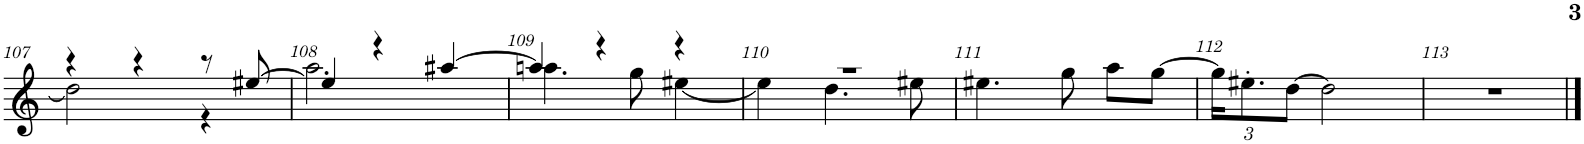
**kern
*part1
*staff1
*I"Alt-saxofoon
*I'A. Sax.
!!LO:PB:g=z
*clefG2
*Trd5c9
*k[]
*M3/4
=107
*^
4r	2dd#\]
4r	.
8r	4r
[8ee#X/	.
=108	=108
4ee#/]	2.aa\
4r	.
[4aa#X/	.
=109	=109
4aa#/]	4.aan\
4r	.
.	8gg\
4r	[4ee#X\
=110	=110
2.r	4ee#\]
.	4.dd\
.	8ee#X\
*v	*v
=111
4.ee#X\
8gg\
8aa\L
[8gg\J
=112
*Xbrackettup
24gg\KL]
12.ee#X'\
[12dd\J
2dd\]
=113
2.r
==
*-
